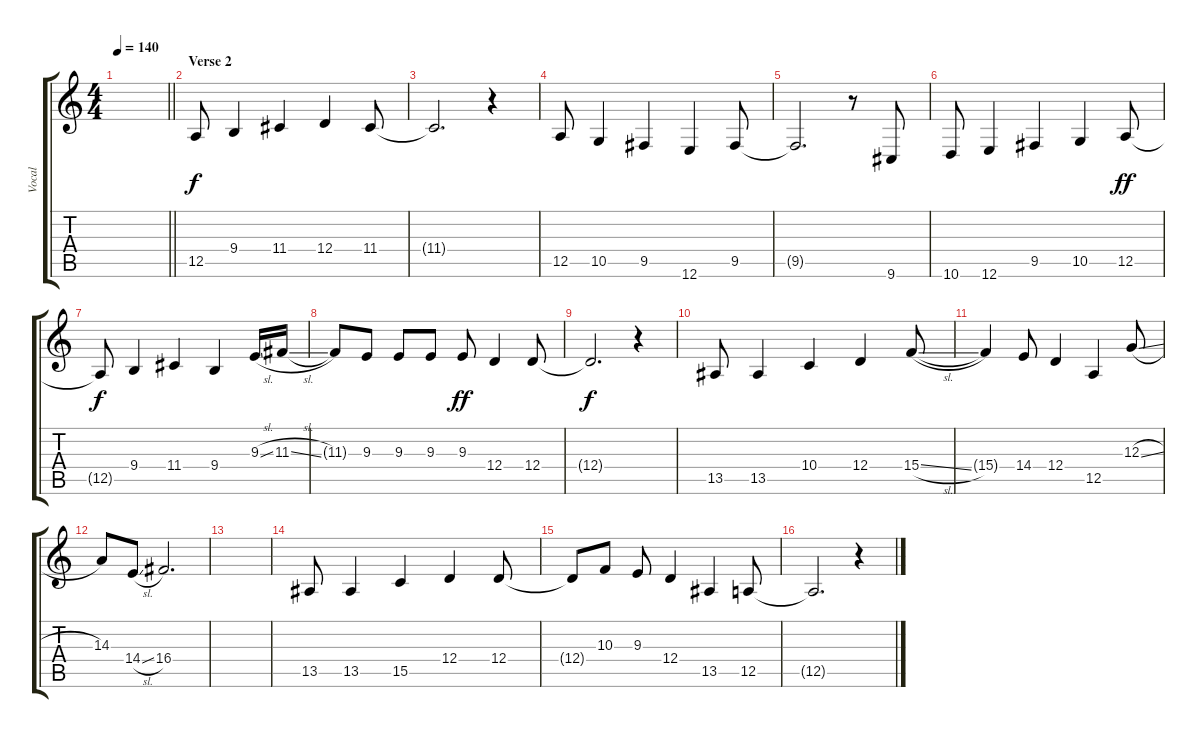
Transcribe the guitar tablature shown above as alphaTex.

\track ("Vocal" "Vocal") {instrument altosax}
\staff {score tabs}
\tuning (E4 B3 G3 D3 A2 E2) {hide}
\ts (4 4)
\tempo 140
\clef g2
\barLineRight lightlight
\ks c
|
\section ("" "Verse 2")
12.5.8{dy f} 9.4.4 11.4.4 12.4.4 11.4.8 |
11.4{t}.2{d} r.4 |
12.5.8 10.5.4 9.5.4 12.6.4 9.5.8 |
9.5{t}.2{d} r.8 9.6.8 |
10.6.8 12.6.4 9.5.4 10.5.4 12.5.8{dy ff} |
12.5{t}.8{dy f} 9.4.4 11.4.4 9.4.4 9.3{sl}.16 11.3{sl}.16 |
11.3{t}.8 9.3.8 9.3.8 9.3.8 9.3.8{dy ff} 12.4.4 12.4.8 |
12.4{t}.2{d dy f} r.4 |
13.5.8 13.5.4 10.4.4 12.4.4 15.4{sl}.8 |
15.4{t}.4 14.4.8 12.4.4 12.5.4 12.3{sl}.8 |
14.3.8 14.4{sl}.8 16.4.2{d} |
|
13.5.8 13.5.4 15.5.4 12.4.4 12.4.8 |
12.4{t}.8 10.3.8 9.3.8 12.4.4 13.5.4 12.5.8 |
12.5{t}.2{d} r.4
